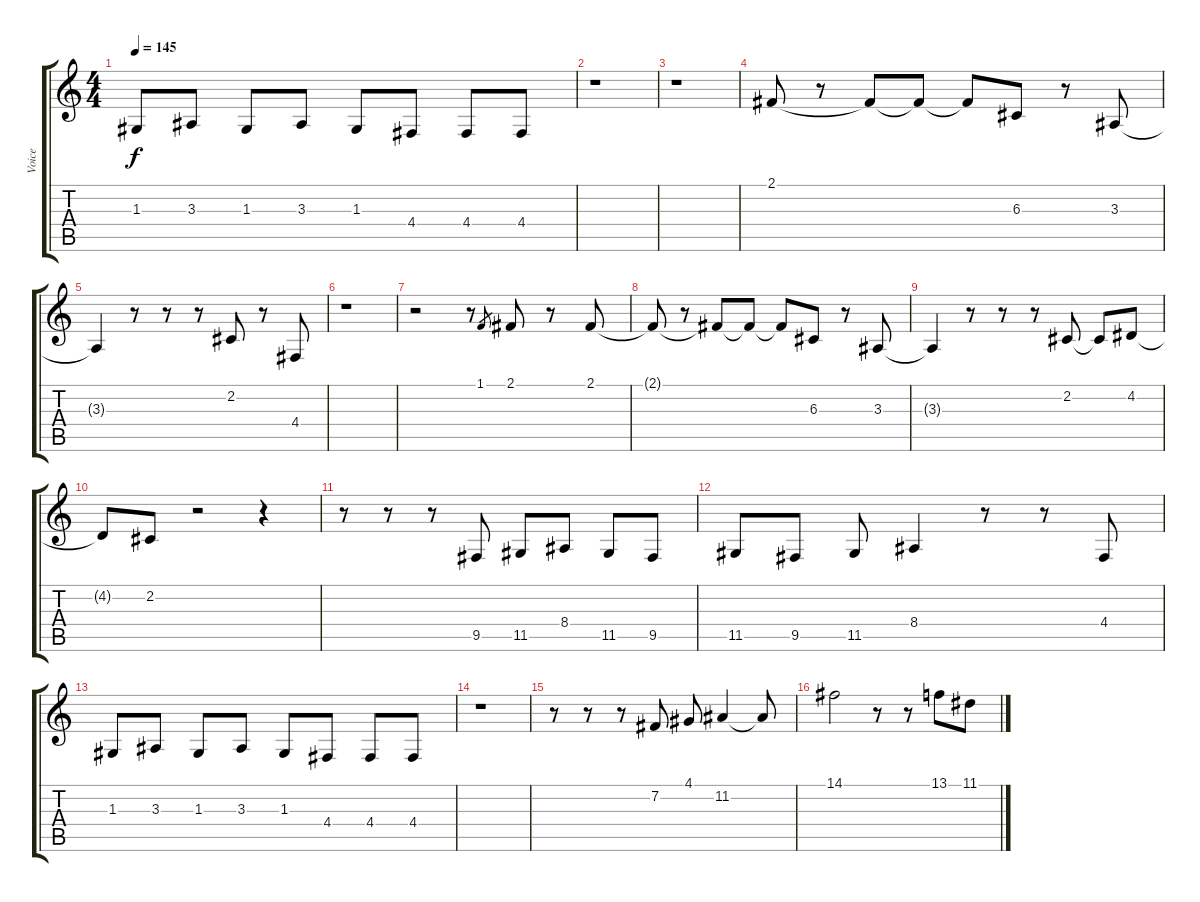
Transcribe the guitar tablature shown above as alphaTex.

\track ("Voice" "Voice") {instrument lead2sawtooth}
\staff {score tabs}
\tuning (E4 B3 G3 D3 A2 E2) {hide}
\ts (4 4)
\tempo 145
\clef g2
\ks c
1.3.8{dy f} 3.3.8 1.3.8 3.3.8 1.3.8 4.4.8 4.4.8 4.4.8 |
r.1 |
r.1 |
2.1.8 r.8 2.1{t}.8 2.1{t}.8 2.1{t}.8 6.3.8 r.8 3.3.8 |
3.3{t}.4 r.8 r.8 r.8 2.2.8 r.8 4.4.8 |
r.1 |
r.2 r.8 1.1.8{gr} 2.1.8 r.8 2.1.8 |
2.1{t}.8 r.8 2.1{t}.8 2.1{t}.8 2.1{t}.8 6.3.8 r.8 3.3.8 |
3.3{t}.4 r.8 r.8 r.8 2.2.8 2.2{t}.8 4.2.8 |
4.2{t}.8 2.2.8 r.2 r.4 |
r.8 r.8 r.8 9.5.8 11.5.8 8.4.8 11.5.8 9.5.8 |
11.5.8 9.5.8 11.5.8 8.4.4 r.8 r.8 4.4.8 |
1.3.8 3.3.8 1.3.8 3.3.8 1.3.8 4.4.8 4.4.8 4.4.8 |
r.1 |
r.8 r.8 r.8 7.2.8 4.1.8 11.2.4 11.2{t}.8 |
14.1.2 r.8 r.8 13.1.8 11.1.8
